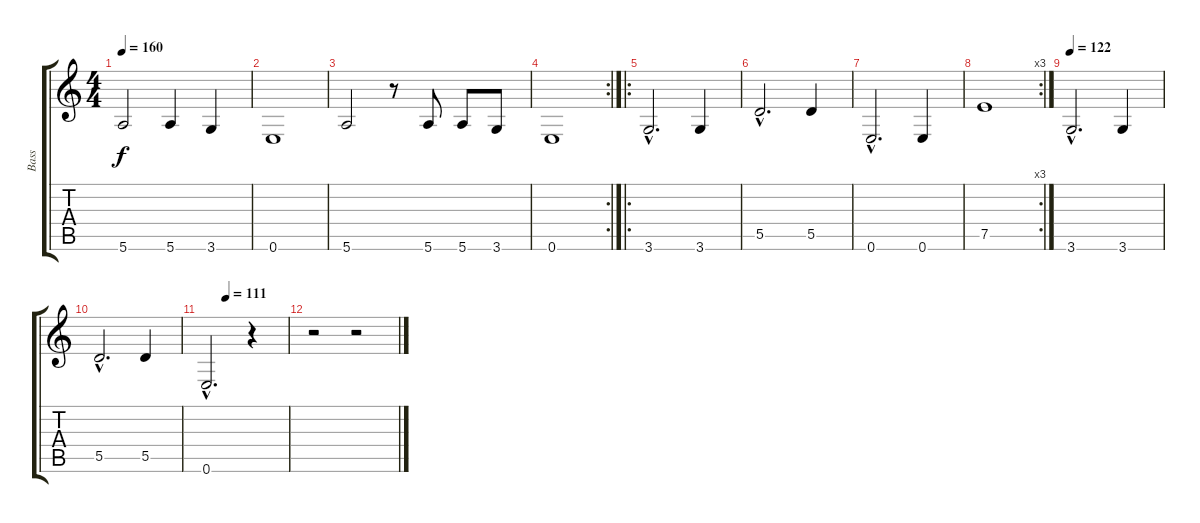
\track ("Bass" "Bass") {instrument electricbassfinger}
\staff {score tabs}
\tuning (E4 B3 G3 D3 A2 E2) {hide}
\ts (4 4)
\tempo 160
\clef g2
\ks c
5.6.2{dy f} 5.6.4 3.6.4 |
0.6.1 |
5.6.2 r.8 5.6.8 5.6.8 3.6.8 |
\rc 2
0.6.1 |
\ro
3.6{hac}.2{d} 3.6.4 |
5.5{hac}.2{d} 5.5.4 |
0.6{hac}.2{d} 0.6.4 |
\rc 3
7.5.1 |
\tempo 122
3.6{hac}.2{d} 3.6.4 |
5.5{hac}.2{d} 5.5.4 |
\tempo (111 0.25)
0.6{hac}.2{d} r.4 |
r.2 r.2
